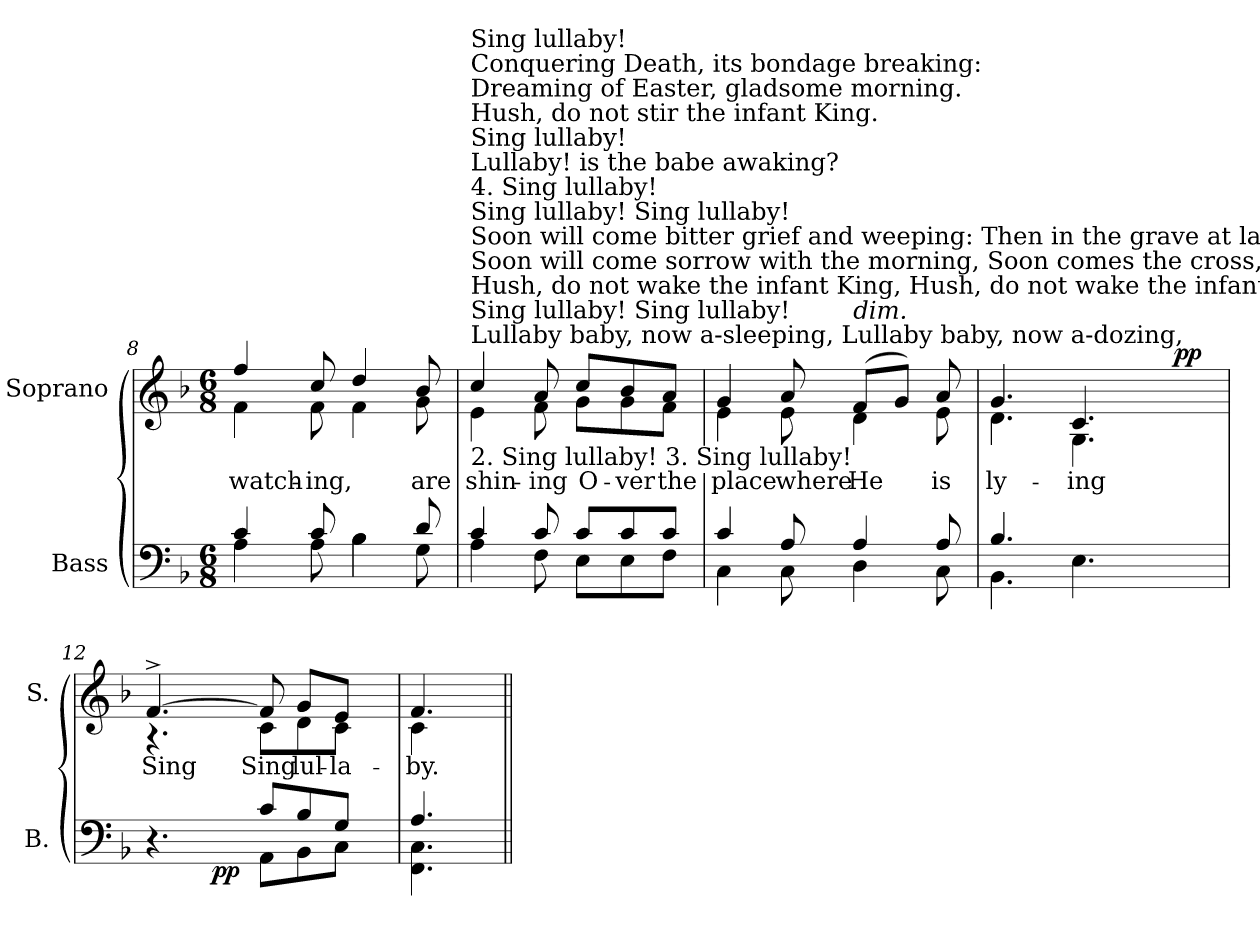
**kern	**dynam	**kern	**text	**dynam
*part2	*part2	*part1	*part1	*part1
*staff2	*staff2	*staff1	*staff1	*staff1
*I"Bass	*	*I"Soprano	*	*
*I'B.	*	*I'S.	*	*
*clefF4	*	*clefG2	*	*
*k[b-]	*	*k[b-]	*	*
*F:	*	*F:	*	*
*M6/8	*	*M6/8	*	*
=8	=8	=8	=8	=8
*^	*	*^	*	*
!	!	!	!	!	!LO:LY:b:color=#000000	!
4ci/	4Ai\	.	4ffi/	4fi\	watch-	.
!	!	!	!	!	!LO:LY:b:color=#000000	!
8ci/	8Ai\	.	8cci/	8fi\	-ing,	.
4B-i\	4B-i\	.	4ddi/	4fi\	.	.
!	!	!	!	!	!LO:LY:b:color=#000000	!
8di/	8Gi\	.	8b-i/	8gi\	are	.
!!LO:LB:g=z	!!
=9	=9	=9	=9	=9	=9	=9
*	*^	*	*	*	*	*
!	!	!	!	!LO:TX:b:t=2.  Sing lullaby!               3.  Sing lullaby!	!	!	!
!	!	!	!	!LO:TX:t=Lullaby baby, now a-sleeping,           Lullaby baby, now a-dozing,	!	!	!
!	!	!	!	!LO:TX:t=Sing lullaby!                 Sing lullaby!	!	!	!
!	!	!	!	!LO:TX:t=Hush, do not wake the infant King,        Hush, do not wake the infant King,	!	!	!
!	!	!	!	!LO:TX:t=Soon will come sorrow with the morning,      Soon comes the cross, the nails, the piercing,	!	!	!
!	!	!	!	!LO:TX:t=Soon will come bitter grief and weeping&colon;      Then in the grave at last reposing	!	!	!
!	!	!	!	!LO:TX:t=Sing lullaby!                 Sing lullaby!	!	!	!
!	!	!	!	!LO:TX:t=4.  Sing lullaby!	!	!	!
!	!	!	!	!LO:TX:t=Lullaby! is the babe awaking?	!	!	!
!	!	!	!	!LO:TX:t=Sing lullaby!	!	!	!
!	!	!	!	!LO:TX:t=Hush, do not stir the infant King.	!	!	!
!	!	!	!	!LO:TX:t=Dreaming of Easter, gladsome morning.	!	!	!
!	!	!	!	!LO:TX:t=Conquering Death, its bondage breaking&colon;	!	!	!
!	!	!	!	!LO:TX:t=Sing lullaby!	!	!	!
!	!	!	!	!	!	!LO:LY:b:color=#000000	!
4ci/	4ryy	4Ai\	.	4cci/	4ei\	shin-	.
!	!	!	!	!	!	!LO:LY:b:color=#000000	!
8ci/	8Fi\	2ryy	.	8ai/	8fi\	-ing	.
!	!	!	!	!	!	!LO:LY:b:color=#000000	!
8ci/L	8Ei\L	.	.	8cci/L	8gi\L	O-	.
!	!	!	!	!	!	!LO:LY:b:color=#000000	!
8ci/	8Ei\	.	.	8b-i/	8gi\	-ver	.
!	!	!	!	!	!	!LO:LY:b:color=#000000	!
8ci/J	8Fi\J	.	.	8ai/J	8fi\J	the	.
*	*v	*v	*	*	*	*	*
=10	=10	=10	=10	=10	=10	=10
!	!	!	!	!	!LO:LY:b:color=#000000	!
4ci/	4Ci\	.	4gi/	4ei\	place	.
!	!	!	!	!	!LO:LY:b:color=#000000	!
8Ai/	8Ci\	.	8ai/	8ei\	where	.
!	!	!	!LO:TX:a:i:t=dim.	!	!	!
!	!	!	!	!	!LO:LY:b:color=#000000	!
4Ai/	4Di\	.	(8fi/L	4di\	He	.
.	.	.	8gi/J)	.	.	.
!	!	!	!	!	!LO:LY:b:color=#000000	!
8Ai/	8Ci\	.	8ai/	8ei\	is	.
=11	=11	=11	=11	=11	=11	=11
!	!	!	!	!	!LO:LY:b:color=#000000	!
*	*	*	*	*^	*	*
4.B-i/	4.BB-i\	.	4.gi/	4.di\	2ryy	ly-	.
!	!	!	!	!	!	!LO:LY:b:color=#000000	!
4.Ei\	4.ryy	.	4.ci/	4.Gi\	.	-ing	.
.	.	.	.	.	8ryy	.	.
.	.	.	.	.	64ryy	.	.
.	.	.	.	.	256.ryy	.	.
.	.	.	.	.	16ryy	.	pp
.	.	.	.	.	32ryy	.	.
.	.	.	.	.	128ryy	.	.
.	.	.	.	.	512ryy	.	.
*	*	*	*v	*v	*v	*	*
=12	=12	=12	=12	=12	=12
*	*	*	*^	*	*
*	*	*	*	*^	*	*
!	!	!	!	!	!	!LO:LY:a:color=#000000	!
*	*^	*	*	*v	*v	*	*
4.r	4.ryy	8ryy	.	[4.f^i/	4.r	Sing	.
.	.	16ryy	.	.	.	.	.
.	.	512.ryy	.	.	.	.	.
.	.	2ryy	pp	.	.	.	.
!	!	!	!	!	!	!LO:LY:b:color=#000000	!
8ci/L	8AAi\L	.	.	8fi/]	8ci\L	Sing	.
!	!	!	!	!	!	!LO:LY:a:color=#000000	!
!	!	!	!	!	!	!LO:LY:b:color=#000000	!
8B-i/	8BB-i\	.	.	8gi/L	8di\	lul-	.
!	!	!	!	!	!	!LO:LY:a:color=#000000	!
!	!	!	!	!	!	!LO:LY:b:color=#000000	!
8Gi/J	8Ci\J	.	.	8ei/J	8ci\J	-la-	.
.	.	32ryy	.	.	.	.	.
.	.	64ryy	.	.	.	.	.
.	.	128ryy	.	.	.	.	.
.	.	256ryy	.	.	.	.	.
.	.	1024ryy	.	.	.	.	.
*	*v	*v	*	*	*	*	*
=13	=13	=13	=13	=13	=13	=13
*	*^	*	*	*	*	*
!	!	!	!	!	!	!LO:LY:a:color=#000000	!
*	*v	*v	*	*	*	*	*
*	*^	*	*	*	*	*
!	!	!	!	!	!	!LO:LY:b:color=#000000	!
*	*v	*v	*	*	*	*	*
4.Ai/	4.FFi\ 4.Ci	.	4.fi/	4ci\	-by.	.
.	.	.	.	8ryy	.	.
*v	*v	*	*	*	*	*
*	*	*v	*v	*	*
=||	=||	=||	=||	=||
*-	*-	*-	*-	*-
